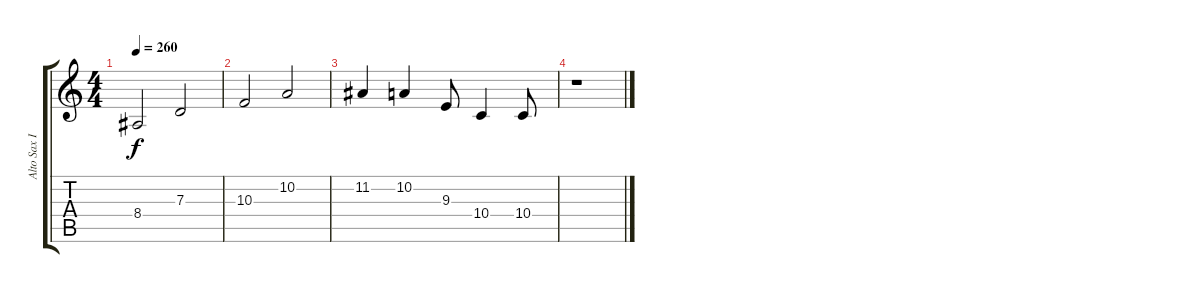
\track ("Alto Sax I" "Alto Sax I") {instrument altosax}
\staff {score tabs}
\tuning (E4 B3 G3 D3 A2 E2) {hide}
\ts (4 4)
\tempo 260
\clef g2
\ks c
8.4.2{dy f} 7.3.2 |
10.3.2 10.2.2 |
11.2.4 10.2.4 9.3.8 10.4.4 10.4.8 |
r.1
